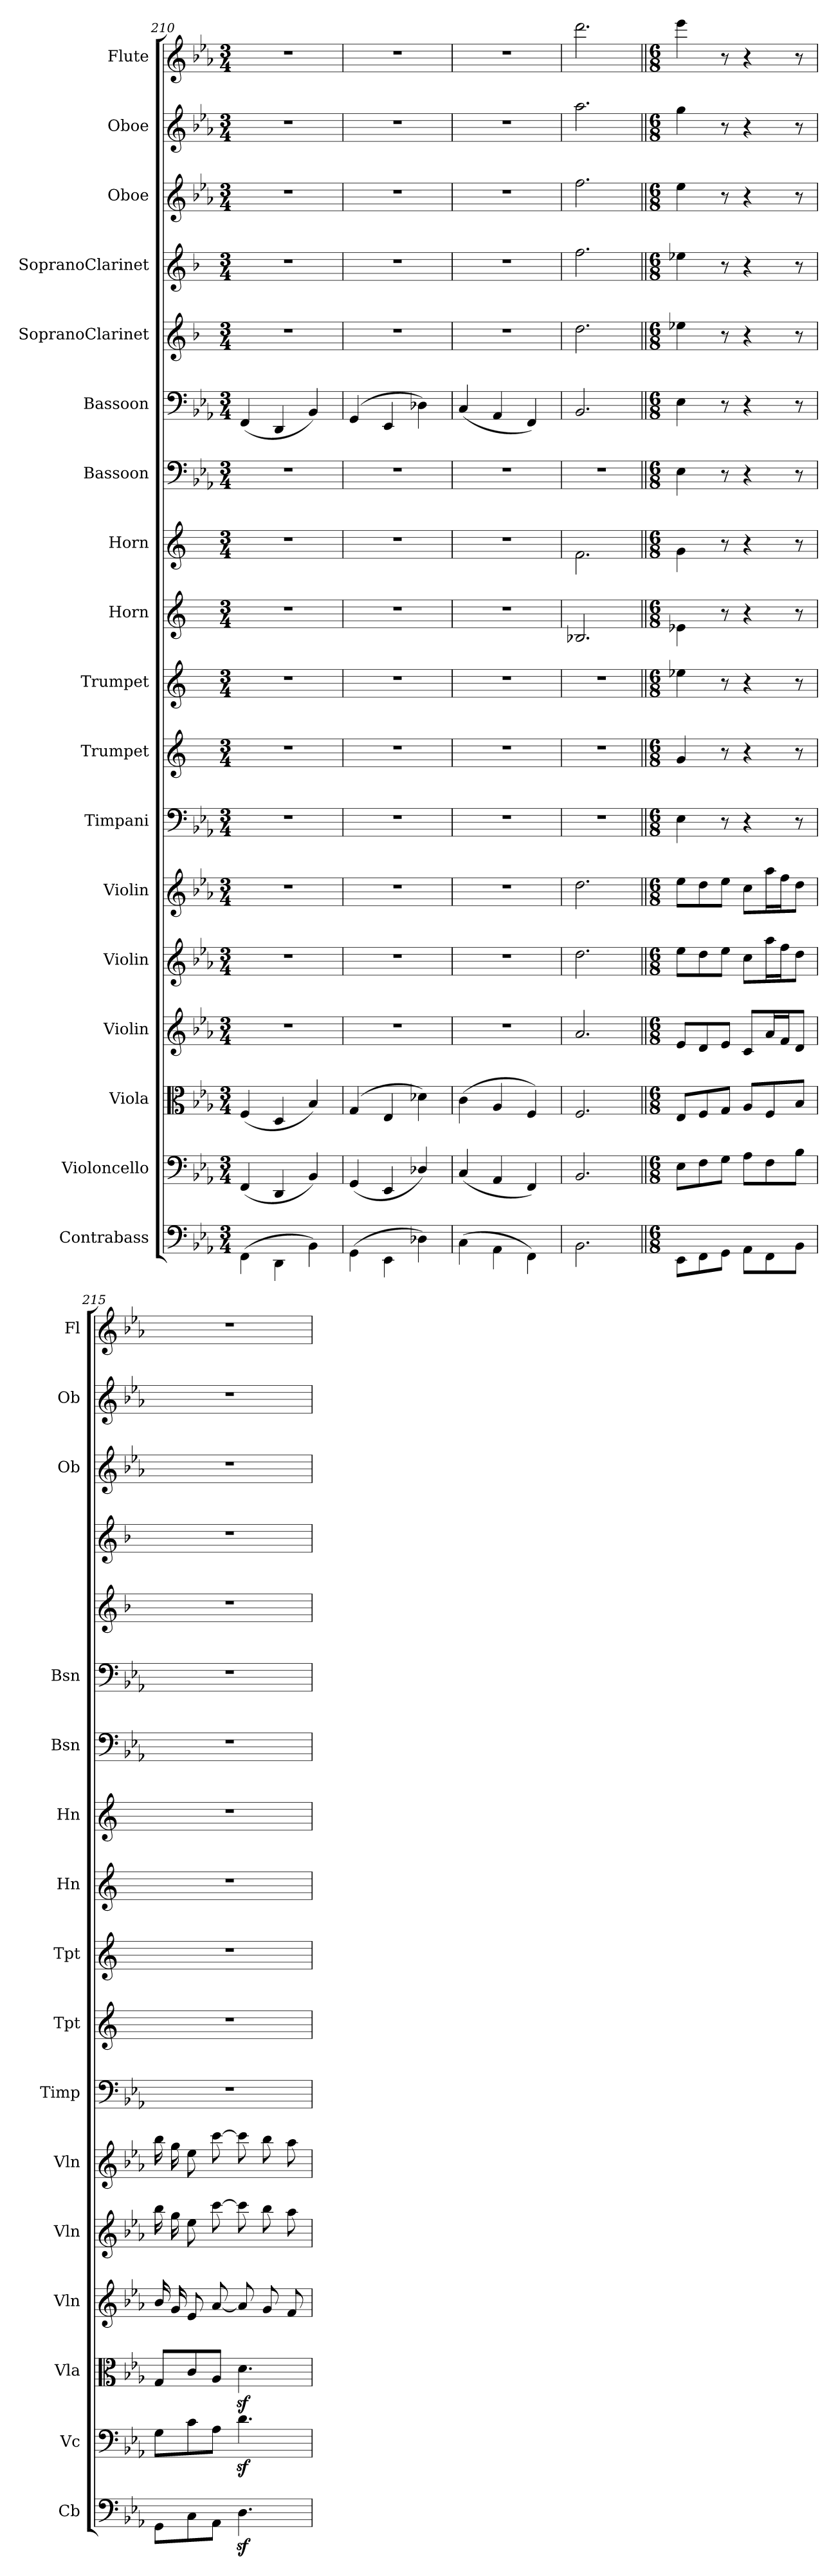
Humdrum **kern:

**kern	**kern	**kern	**kern	**kern	**kern	**kern	**kern	**kern	**kern	**kern	**kern	**kern	**kern	**kern	**kern	**kern	**kern
*part18	*part17	*part16	*part15	*part14	*part13	*part12	*part11	*part10	*part9	*part8	*part7	*part6	*part5	*part4	*part3	*part2	*part1
*staff18	*staff17	*staff16	*staff15	*staff14	*staff13	*staff12	*staff11	*staff10	*staff9	*staff8	*staff7	*staff6	*staff5	*staff4	*staff3	*staff2	*staff1
*I"Contrabass	*I"Violoncello	*I"Viola	*I"Violin	*I"Violin	*I"Violin	*I"Timpani	*I"Trumpet	*I"Trumpet	*I"Horn	*I"Horn	*I"Bassoon	*I"Bassoon	*I"SopranoClarinet	*I"SopranoClarinet	*I"Oboe	*I"Oboe	*I"Flute
*I'Cb	*I'Vc	*I'Vla	*I'Vln	*I'Vln	*I'Vln	*I'Timp	*I'Tpt	*I'Tpt	*I'Hn	*I'Hn	*I'Bsn	*I'Bsn	*	*	*I'Ob	*I'Ob	*I'Fl
*clefF4	*clefF4	*clefC3	*clefG2	*clefG2	*clefG2	*clefF4	*clefG2	*clefG2	*clefG2	*clefG2	*clefF4	*clefF4	*clefG2	*clefG2	*clefG2	*clefG2	*clefG2
*k[b-e-a-]	*k[b-e-a-]	*k[b-e-a-]	*k[b-e-a-]	*k[b-e-a-]	*k[b-e-a-]	*k[b-e-a-]	*k[]	*k[]	*k[]	*k[]	*k[b-e-a-]	*k[b-e-a-]	*k[b-]	*k[b-]	*k[b-e-a-]	*k[b-e-a-]	*k[b-e-a-]
*M3/4	*M3/4	*M3/4	*M3/4	*M3/4	*M3/4	*M3/4	*M3/4	*M3/4	*M3/4	*M3/4	*M3/4	*M3/4	*M3/4	*M3/4	*M3/4	*M3/4	*M3/4
=210	=210	=210	=210	=210	=210	=210	=210	=210	=210	=210	=210	=210	=210	=210	=210	=210	=210
(4FF\	(4FF/	(4F/	2.r	2.r	2.r	2.r	2.r	2.r	2.r	2.r	2.r	(4FF/	2.r	2.r	2.r	2.r	2.r
4DD\	4DD/	4D/	.	.	.	.	.	.	.	.	.	4DD/	.	.	.	.	.
4BB-\)	4BB-/)	4B-/)	.	.	.	.	.	.	.	.	.	4BB-/)	.	.	.	.	.
=211	=211	=211	=211	=211	=211	=211	=211	=211	=211	=211	=211	=211	=211	=211	=211	=211	=211
(4GG\	(4GG/	(4G/	2.r	2.r	2.r	2.r	2.r	2.r	2.r	2.r	2.r	(4GG/	2.r	2.r	2.r	2.r	2.r
4EE-\	4EE-/	4E-/	.	.	.	.	.	.	.	.	.	4EE-/	.	.	.	.	.
4D-X\)	4D-X/)	4d-X\)	.	.	.	.	.	.	.	.	.	4D-X\)	.	.	.	.	.
=212	=212	=212	=212	=212	=212	=212	=212	=212	=212	=212	=212	=212	=212	=212	=212	=212	=212
(4C\	(4C/	(4c\	2.r	2.r	2.r	2.r	2.r	2.r	2.r	2.r	2.r	(4C/	2.r	2.r	2.r	2.r	2.r
4AA-\	4AA-/	4A-/	.	.	.	.	.	.	.	.	.	4AA-/	.	.	.	.	.
4FF\)	4FF/)	4F/)	.	.	.	.	.	.	.	.	.	4FF/)	.	.	.	.	.
=213	=213	=213	=213	=213	=213	=213	=213	=213	=213	=213	=213	=213	=213	=213	=213	=213	=213
2.BB-\	2.BB-/	2.F/	2.a-/	2.dd\	2.dd\	2.r	2.r	2.r	2.B-X/	2.f\	2.r	2.BB-/	2.dd\	2.ff\	2.ff\	2.aa-\	2.ddd\
=214||	=214||	=214||	=214||	=214||	=214||	=214||	=214||	=214||	=214||	=214||	=214||	=214||	=214||	=214||	=214||	=214||	=214||
*M6/8	*M6/8	*M6/8	*M6/8	*M6/8	*M6/8	*M6/8	*M6/8	*M6/8	*M6/8	*M6/8	*M6/8	*M6/8	*M6/8	*M6/8	*M6/8	*M6/8	*M6/8
8EE-\L	8E-\L	8E-/L	8e-/L	8ee-\L	8ee-\L	4E-\	4g/	4ee-X\	4e-X\	4g\	4E-\	4E-\	4ee-X\	4ee-X\	4ee-\	4gg\	4eee-\
8FF\	8F\	8F/	8d/	8dd\	8dd\	.	.	.	.	.	.	.	.	.	.	.	.
8GG\J	8G\J	8G/J	8e-/J	8ee-\J	8ee-\J	8r	8r	8r	8r	8r	8r	8r	8r	8r	8r	8r	8r
8AA-\L	8A-\L	8A-/L	8c/L	8cc\L	8cc\L	4r	4r	4r	4r	4r	4r	4r	4r	4r	4r	4r	4r
8FF\	8F\	8F/	16a-/L	16aa-\L	16aa-\L	.	.	.	.	.	.	.	.	.	.	.	.
.	.	.	16f/J	16ff\J	16ff\J	.	.	.	.	.	.	.	.	.	.	.	.
8BB-\J	8B-\J	8B-/J	8d/J	8dd\J	8dd\J	8r	8r	8r	8r	8r	8r	8r	8r	8r	8r	8r	8r
=215	=215	=215	=215	=215	=215	=215	=215	=215	=215	=215	=215	=215	=215	=215	=215	=215	=215
8GG\L	8G\L	8G/L	16b-/	16bb-\	16bb-\	2.r	2.r	2.r	2.r	2.r	2.r	2.r	2.r	2.r	2.r	2.r	2.r
.	.	.	16g/	16gg\	16gg\	.	.	.	.	.	.	.	.	.	.	.	.
8C\	8c\	8c/	8e-/	8ee-\	8ee-\	.	.	.	.	.	.	.	.	.	.	.	.
8AA-\J	8A-\J	8A-/J	[8a-/	[8ccc\	[8ccc\	.	.	.	.	.	.	.	.	.	.	.	.
4.Dz\	4.dz\	4.dz\	8a-/]	8ccc\]	8ccc\]	.	.	.	.	.	.	.	.	.	.	.	.
.	.	.	8g/	8bb-\	8bb-\	.	.	.	.	.	.	.	.	.	.	.	.
.	.	.	8f/	8aa-\	8aa-\	.	.	.	.	.	.	.	.	.	.	.	.
=	=	=	=	=	=	=	=	=	=	=	=	=	=	=	=	=	=
*-	*-	*-	*-	*-	*-	*-	*-	*-	*-	*-	*-	*-	*-	*-	*-	*-	*-
